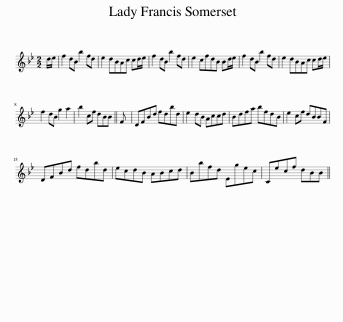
X:1
L:1/8
M:2/2
I:linebreak $
K:Bb
V:1 treble
V:1
 d/e/ | f2 dB b2 fd | e2 dBAc cd/e/ | f2 dB b2 fd | e2 cfdB Bd/e/ | %5
 f2 dB b2 fd | e2 dBAc cd/e/ |$ f2 dB g2 a2 | b2 cf dBB || F | %10
 DFBd fdbd | e2 dB Accd | Bdfa bfdB | e2 cf dBBF |$ DFBd fdbd | %15
 ecdB ABcd | Bbfd Egec | Cecf dBB || %18
